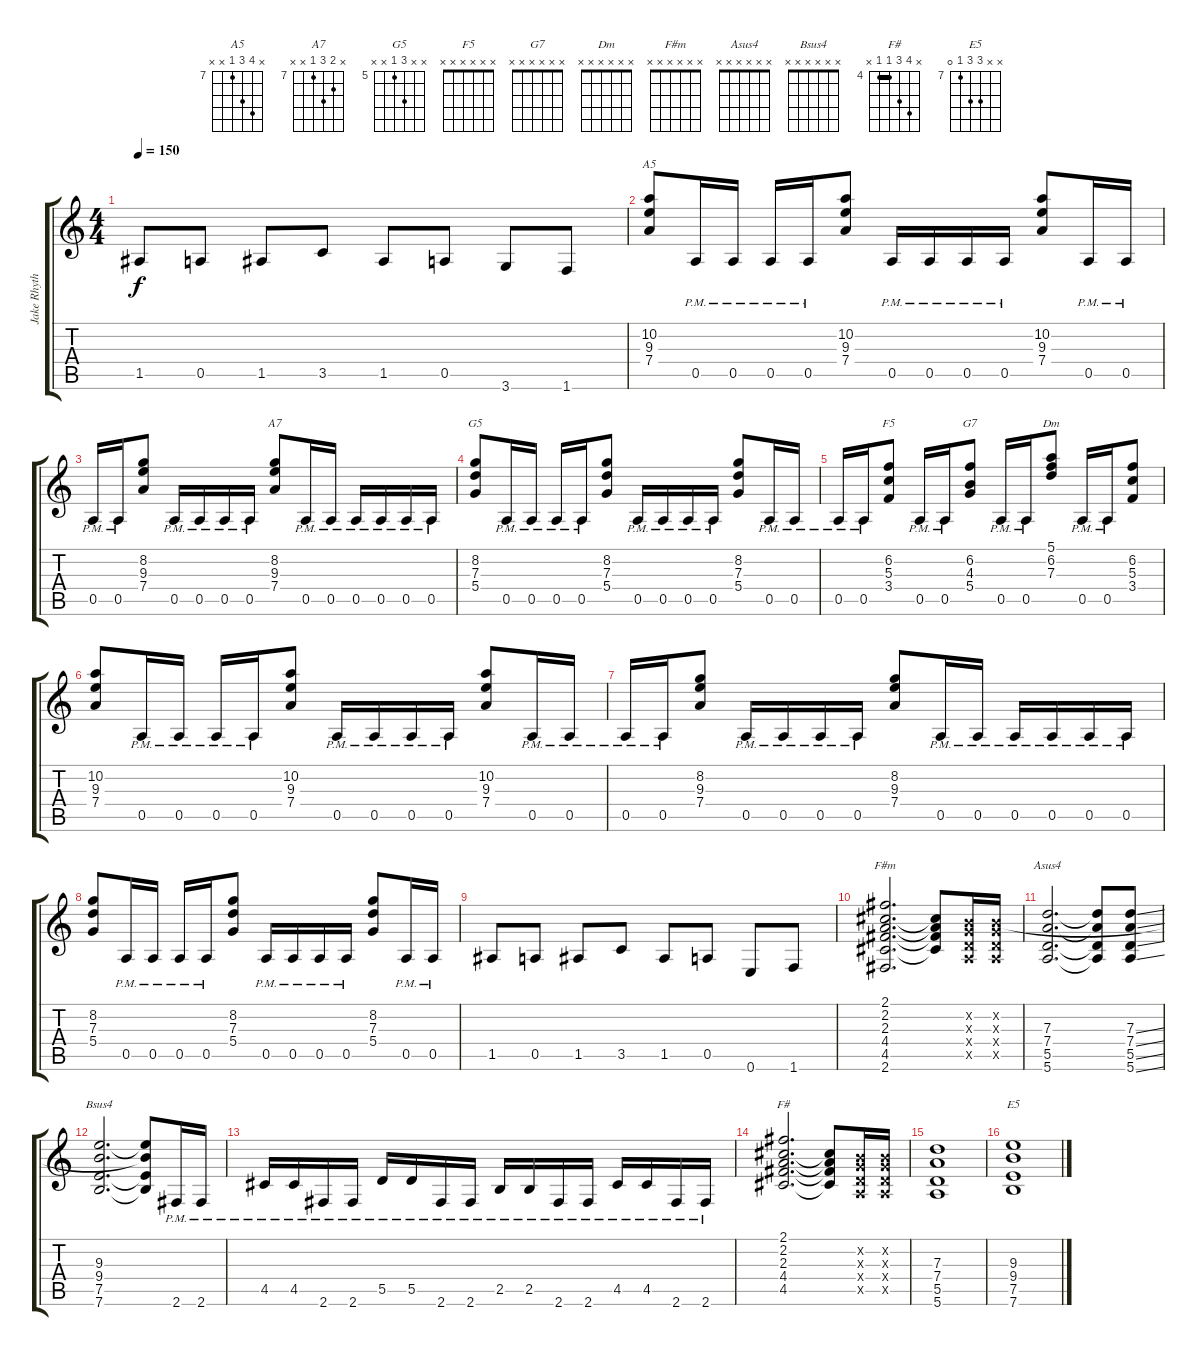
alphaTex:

\track ("Jake Rhythm" "Jake Rhyth") {instrument overdrivenguitar}
\staff {score tabs}
\tuning (E4 B3 G3 D3 A2 E2) {hide}
\chord ("A5" x 10 9 7 x x) {firstfret 7}
\chord ("A7" x 8 9 7 x x) {firstfret 7}
\chord ("G5" x x 7 5 x x) {firstfret 5}
\chord ("F5" x x x x x x)
\chord ("G7" x x x x x x)
\chord ("Dm" x x x x x x)
\chord ("F#m" x x x x x x)
\chord ("Asus4" x x x x x x)
\chord ("Bsus4" x x x x x x)
\chord ("F#" x 7 6 4 4 x) {firstfret 4 barre 4}
\chord ("E5" x x 9 9 7 0) {firstfret 7}
\ts (4 4)
\tempo 150
\clef g2
\ks c
1.5.8{dy f} 0.5.8 1.5.8 3.5.8 1.5.8 0.5.8 3.6.8 1.6.8 |
(10.2 9.3 7.4).8{ch "A5"} 0.5{pm}.16 0.5{pm}.16 0.5{pm}.16 0.5{pm}.16 (10.2 9.3 7.4).8 0.5{pm}.16 0.5{pm}.16 0.5{pm}.16 0.5{pm}.16 (10.2 9.3 7.4).8 0.5{pm}.16 0.5{pm}.16 |
0.5{pm}.16 0.5{pm}.16 (8.2 9.3 7.4).8 0.5{pm}.16 0.5{pm}.16 0.5{pm}.16 0.5{pm}.16 (8.2 9.3 7.4).8{ch "A7"} 0.5{pm}.16 0.5{pm}.16 0.5{pm}.16 0.5{pm}.16 0.5{pm}.16 0.5{pm}.16 |
(8.2 7.3 5.4).8{ch "G5"} 0.5{pm}.16 0.5{pm}.16 0.5{pm}.16 0.5{pm}.16 (8.2 7.3 5.4).8 0.5{pm}.16 0.5{pm}.16 0.5{pm}.16 0.5{pm}.16 (8.2 7.3 5.4).8 0.5{pm}.16 0.5{pm}.16 |
0.5{pm}.16 0.5{pm}.16 (6.2 5.3 3.4).8{ch "F5"} 0.5{pm}.16 0.5{pm}.16 (6.2 4.3 5.4).8{ch "G7"} 0.5{pm}.16 0.5{pm}.16 (5.1 6.2 7.3).8{ch "Dm"} 0.5{pm}.16 0.5{pm}.16 (6.2 5.3 3.4).8 |
(10.2 9.3 7.4).8 0.5{pm}.16 0.5{pm}.16 0.5{pm}.16 0.5{pm}.16 (10.2 9.3 7.4).8 0.5{pm}.16 0.5{pm}.16 0.5{pm}.16 0.5{pm}.16 (10.2 9.3 7.4).8 0.5{pm}.16 0.5{pm}.16 |
0.5{pm}.16 0.5{pm}.16 (8.2 9.3 7.4).8 0.5{pm}.16 0.5{pm}.16 0.5{pm}.16 0.5{pm}.16 (8.2 9.3 7.4).8 0.5{pm}.16 0.5{pm}.16 0.5{pm}.16 0.5{pm}.16 0.5{pm}.16 0.5{pm}.16 |
(8.2 7.3 5.4).8 0.5{pm}.16 0.5{pm}.16 0.5{pm}.16 0.5{pm}.16 (8.2 7.3 5.4).8 0.5{pm}.16 0.5{pm}.16 0.5{pm}.16 0.5{pm}.16 (8.2 7.3 5.4).8 0.5{pm}.16 0.5{pm}.16 |
1.5.8 0.5.8 1.5.8 3.5.8 1.5.8 0.5.8 0.6.8 1.6.8 |
(2.1 2.2 2.3 4.4 4.5 2.6).2{d ch "F#m"} (2.2{t} 2.3{t} 4.4{t} 4.5{t}).8 (0.2{x} 0.3{x} 0.4{x} 0.5{x}).16 (0.2{x} 0.3{x} 0.4{x} 0.5{x}).16 |
(7.3 7.4 5.5 5.6).2{d ch "Asus4"} (7.3{t} 7.4{t} 5.5{t} 5.6{t}).8 (7.3{ss} 7.4{ss} 5.5{ss} 5.6{ss}).8 |
(9.3 9.4 7.5 7.6).2{d ch "Bsus4"} (0.2{t} 9.3{t} 7.5{t} 7.6{t}).8 2.6{pm}.16 2.6{pm}.16 |
4.5{pm}.16 4.5{pm}.16 2.6{pm}.16 2.6{pm}.16 5.5{pm}.16 5.5{pm}.16 2.6{pm}.16 2.6{pm}.16 2.5{pm}.16 2.5{pm}.16 2.6{pm}.16 2.6{pm}.16 4.5{pm}.16 4.5{pm}.16 2.6{pm}.16 2.6{pm}.16 |
(2.1 2.2 2.3 4.4 4.5).2{d ch "F#"} (2.2{t} 2.3{t} 4.4{t} 4.5{t}).8 (0.2{x} 0.3{x} 0.4{x} 0.5{x}).16 (0.2{x} 0.3{x} 0.4{x} 0.5{x}).16 |
(7.3 7.4 5.5 5.6).1 |
(9.3 9.4 7.5 7.6).1{ch "E5"}
